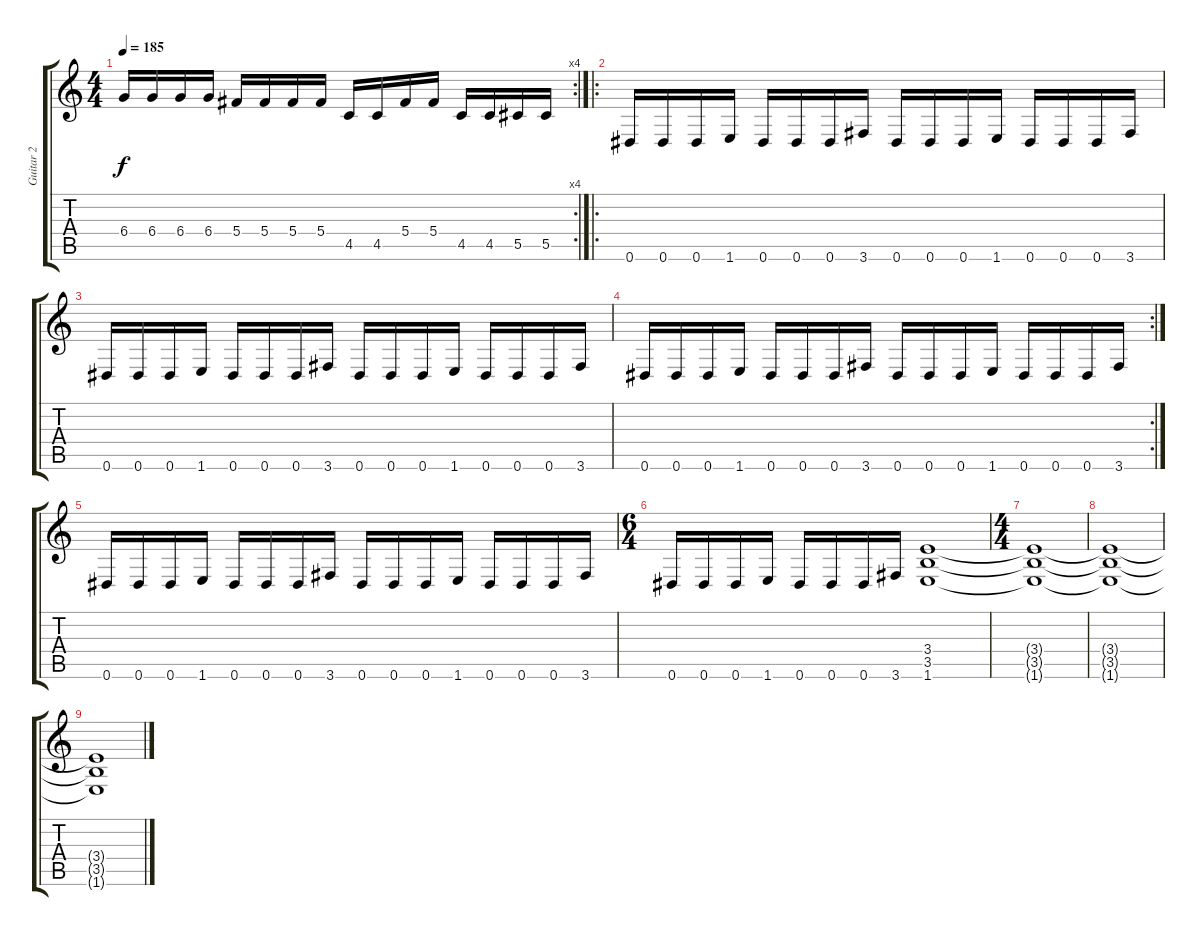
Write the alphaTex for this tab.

\track ("Guitar 2" "Guitar 2") {instrument distortionguitar}
\staff {score tabs}
\tuning (Eb4 Bb3 Gb3 Db3 Ab2 Eb2) {hide}
\rc 4
\ts (4 4)
\tempo 185
\clef g2
\ks c
6.4.16{dy f} 6.4.16 6.4.16 6.4.16 5.4.16 5.4.16 5.4.16 5.4.16 4.5.16 4.5.16 5.4.16 5.4.16 4.5.16 4.5.16 5.5.16 5.5.16 |
\ro
0.6.16 0.6.16 0.6.16 1.6.16 0.6.16 0.6.16 0.6.16 3.6.16 0.6.16 0.6.16 0.6.16 1.6.16 0.6.16 0.6.16 0.6.16 3.6.16 |
0.6.16 0.6.16 0.6.16 1.6.16 0.6.16 0.6.16 0.6.16 3.6.16 0.6.16 0.6.16 0.6.16 1.6.16 0.6.16 0.6.16 0.6.16 3.6.16 |
\rc 2
0.6.16 0.6.16 0.6.16 1.6.16 0.6.16 0.6.16 0.6.16 3.6.16 0.6.16 0.6.16 0.6.16 1.6.16 0.6.16 0.6.16 0.6.16 3.6.16 |
0.6.16 0.6.16 0.6.16 1.6.16 0.6.16 0.6.16 0.6.16 3.6.16 0.6.16 0.6.16 0.6.16 1.6.16 0.6.16 0.6.16 0.6.16 3.6.16 |
\ts (6 4)
0.6.16 0.6.16 0.6.16 1.6.16 0.6.16 0.6.16 0.6.16 3.6.16 (3.4 3.5 1.6).1 |
\ts (4 4)
(3.4{t} 3.5{t} 1.6{t}).1{volume 0} |
(3.4{t} 3.5{t} 1.6{t}).1 |
(3.4{t} 3.5{t} 1.6{t}).1
